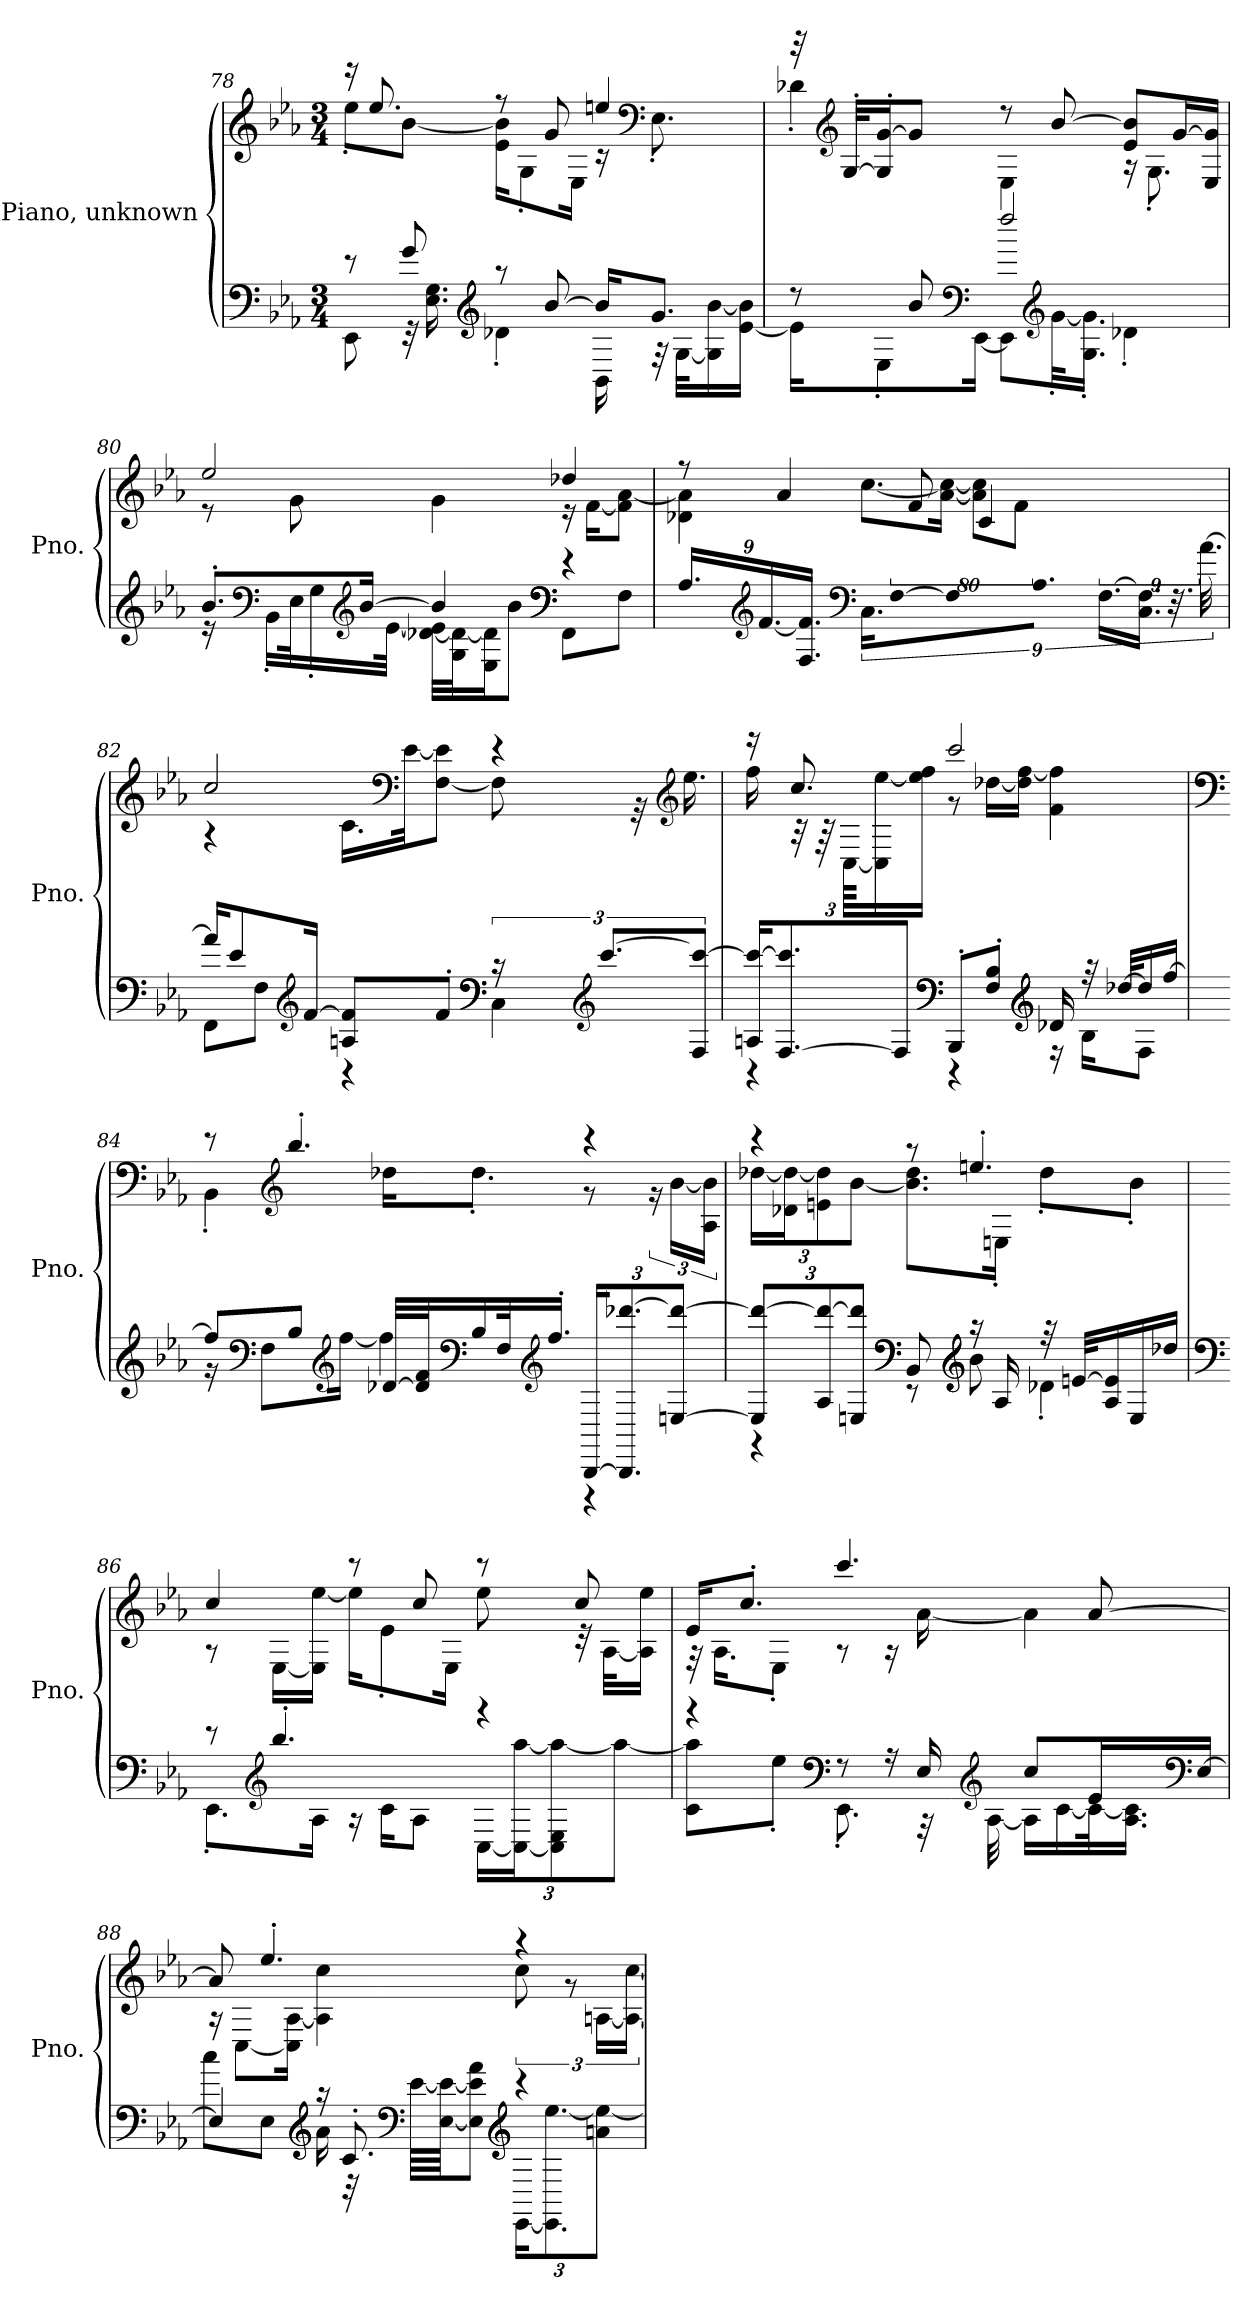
**kern	**kern
*part1	*part1
*staff2	*staff1
*I"Piano, unknown	*
*I'Pno.	*
*clefF4	*clefG2
*k[b-e-a-]	*k[b-e-a-]
*M3/4	*M3/4
=78	=78
*^	*^
8r	8EE-\	16r	8ee-'\L
.	.	8.ee-/	.
8g/	32r	.	[8b-\J
.	16.E-\ 16.G\	.	.
*clefG2	*	*	*
8r	4d-X'\	8r	16e-\ 16b-\]KL
.	.	.	8G'\
[8b-/	.	8g/	.
.	.	.	16E-\Jk
16b-/KL]	16BB-\	4een/	16r
*	*	*clefF4	*
8.g/J	32r	.	8.E-'\
.	[32G\KLL	.	.
.	16G\] [16b-\	.	.
.	[16e-\ 16b-\]JJ	.	.
!!LO:PB:g=z	!!
=79	=79	=79	=79
8r	16e-\KL]	32r	4d-X'\
*	*	*clefG2	*
.	.	[32G'/KLL	.
.	8E-'\	16G/]' [16g/'J	.
8b-/	.	8g/J]	.
*clefF4	*	*	*
.	[16EE-\Jk	.	.
2ff/	8EE-\L]	8r	4E-\
*clefG2	*	*	*
.	[32g'\KL	[8b-/	.
.	16.G\' 16.g\]'JJ	.	.
.	4d-X'\	8e-/ 8b-/]L	16r
.	.	.	8.G'\
.	.	[16g/L	.
.	.	16E-/ 16g/]JJ	.
=80	=80	=80	=80
8.b-'/L	16r	2ee-/	8r
*clefF4	*	*	*
.	16BB-'\LL	.	.
.	32E-\K	.	8g\
.	16G'\	.	.
*clefG2	*	*	*
[16b-/Jk	.	.	.
.	[32e-\JJk	.	.
4b-/]	[32d-X\ 32e-\]LLL	.	4g\
.	32G\ 32d-\_J	.	.
.	16E-\ 16d-\]J	.	.
.	8b-\J	.	.
*clefF4	*	*	*
4r	8FF\L	4dd-X/	16r
.	.	.	[16f\KL
.	8F\J	.	8f\] [8a-\J
*v	*v	*	*
!!LO:LB:g=z	!!
=81	=81	=81
18.A-/LL	8r	4d-X\ 4a-\]
*clefG2	*	*
[18.f/	.	.
.	4a-/	.
18.F/ 18.f/]JJ	.	.
*clefF4	*	*
18.C\KL	.	[8.cc\L
!LO:N:vis=8	!	!
[640%71F\	.	.
.	8f/	.
.	.	[16a-\ 16cc\_Jk
!LO:N:vis=64	!	!
640%9F\KLL]	.	.
36.A-\JJJ	.	.
[18.F\LL	4c/	8a-\] 8cc\]L
18.C\ 18.F\]JJ	.	.
.	.	8f\J
36.r	.	.
[36.a-\	.	.
=82	=82	=82
*^	*	*
16a-/KL]	8FF\L	2cc/	4r
8e-/	.	.	.
.	8F\J	.	.
*clefG2	*	*	*
[16f/Jk	.	.	.
8An/ 8f/]L	4r	.	16.c\LL
*	*	*clefF4	*
.	.	.	[32e-\JK
8f'/J	.	.	[8F\ 8e-\]J
*clefF4	*	*	*
24r	4C\	4r	8F\]
*clefG2	*	*	*
[12.ccc/L	.	.	.
.	.	.	32r
*	*	*clefG2	*
.	.	.	16.ee-\
12F/ 12ccc/_J	.	.	.
!!LO:LB:g=z	!!
=83	=83	=83	=83
*Xbrackettup	*	*	*
24An/ 24ccc/_KL	4r	16r	16ff\
[12.F/ 12.ccc/]	.	.	.
.	.	8.cc/	32r
.	.	.	64r
.	.	.	[64C\KKLL
.	.	.	16C\] [16ee-\
12F/J]	.	.	.
.	.	.	16ee-\] 16ff\JJ
*clefF4	*	*	*
8BBB-'/L	4r	2ccc/	8r
8F/' 8B-/'J	.	.	[16dd-X\LL
.	.	.	16dd-\] [16ff\JJ
*clefG2	*	*	*
16d-X/	16r	.	4f\ 4ff\]
32r	16B-\KL	.	.
[32dd-X/KLL	.	.	.
16dd-/]	8F\J	.	.
[16ff/JJ	.	.	.
!!LO:LB:g=z	!!
=84	=84	=84	=84
*	*	*clefF4	*
8ff/L]	16r	8r	4BB-'\
*clefF4	*	*	*
.	8F\L	.	.
*	*	*clefG2	*
8B-/J	.	4.bb-'/	.
*clefG2	*	*	*
.	[16ff\Jk	.	.
[32d-X/LLL	4ff\]	.	16dd-X\KL
32d-/] 32f/J	.	.	.
*clefF4	*	*	*
16B-/	.	.	8.dd-'\J
32F/K	.	.	.
*clefG2	*	*	*
16.ff'/JJ	.	.	.
[24BBB-/KL	4r	4r	8r
12.BBB-/] [12.ddd-X/	.	.	.
.	.	.	24r
[12En/ 12ddd-/_J	.	.	[24b-\LL
.	.	.	24A-\ 24b-\]JJ
!!LO:LB:g=z	!!
=85	=85	=85	=85
*	*	*	*Xbrackettup
12E/] 12ddd-/_L	4r	4r	[24dd-X\LL
.	.	.	24d-X\ 24dd-\_J
12A-/ 12ddd-/_	.	.	12en\ 12dd-\]
12En/ 12ddd-/]J	.	.	[12b-\J
*clefF4	*	*	*
8BB-/	8r	8r	8.b-\] 8.dd-\L
*clefG2	*	*	*
16r	8b-\	4.een'/	.
16A-/	.	.	16En'\Jk
32r	4d-X'\	.	8dd-'\L
[32en/KLL	.	.	.
16A-/ 16e/]	.	.	.
16E/	.	.	8b-'\J
16dd-X/JJ	.	.	.
=86	=86	=86	=86
*clefF4	*	*	*
8r	8.EE-'\L	4cc/	8r
*clefG2	*	*	*
4.bb-'/	.	.	[16E-\LL
.	16A-\Jk	.	16E-\] [16ee-\JJ
.	16r	8r	16ee-\KL]
.	16c\KL	.	8e-'\
.	8A-\J	8cc/	.
.	.	.	16E-\Jk
4r	[24C\LL	8r	8ee-\
.	24C\_ [24aa-\J	.	.
.	12C\] 12E-\ 12aa-\_	.	.
.	.	8cc/	32r
.	.	.	[32A-\KLL
.	12aa-\J_	.	.
.	.	.	16A-\] 16ee-\JJ
!!LO:LB:g=z	!!
=87	=87	=87	=87
4r	8c\ 8aa-\]L	16e-/KL	32r
.	.	.	16.A-\KL
.	.	8.cc'/J	.
.	8ee-'\J	.	8E-'\J
*clefF4	*	*	*
8r	8.EE-'\	4.ccc/	8r
16r	.	.	16r
16E-/	32r	.	[16a-\
*clefG2	*	*	*
.	[32A-\	.	.
8cc/L	16A-\LL]	.	4a-\]
.	[16c\	.	.
16e-/L	32c\K_	[8a-/	.
.	16.A-\ 16.c\]JJ	.	.
*clefF4	*	*	*
[16E-/JJ	.	.	.
!!LO:PB:g=z	!!
=88	=88	=88	=88
4E-/]	8cc\L	8a-/]	16r
.	.	.	[8C\L
.	8E-\J	4.ee-'/	.
.	.	.	16C\] [16A-\Jk
*clefG2	*	*	*
16r	16a-\	.	4A-\] 4cc\
8.c'/	32r	.	.
*clefF4	*	*	*
.	[64e-\LLLL	.	.
.	[64E-\ 64e-\_JJJ	.	.
.	8E-\] 8e-\] 8a-\J	.	.
*clefG2	*	*	*
*	*	*	*brackettup
4r	[24EE-\KL	4r	12cc\
.	12.EE-\] [12.ee-\	.	.
.	.	.	12r
.	12an\ 12ee-\_J	.	[24An\LL
.	.	.	24A\_ [24cc\JJ
*v	*v	*	*
*	*v	*v
=	=
*-	*-
